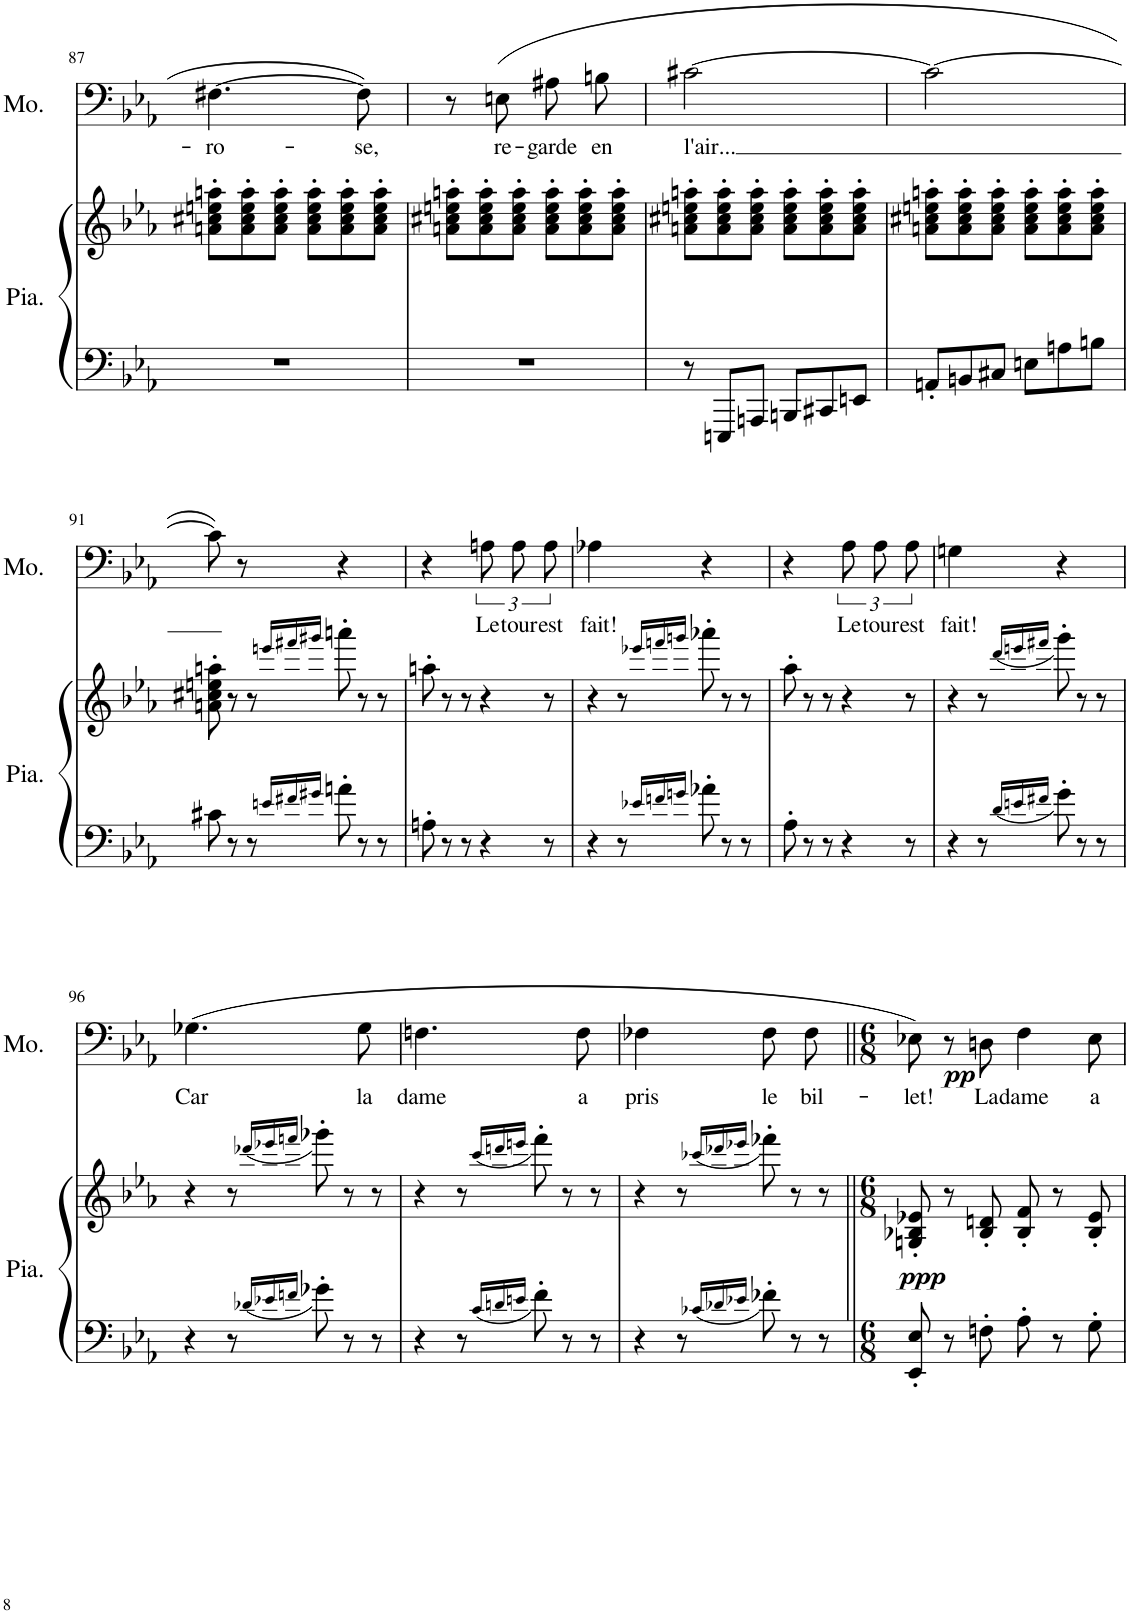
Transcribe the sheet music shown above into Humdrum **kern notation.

**kern	**kern	**dynam	**kern	**text	**dynam
*part2	*part2	*part2	*part1	*part1	*part1
*staff3	*staff2	*staff2/3	*staff1	*staff1	*staff1
*I"Piano	*	*	*I"Morales	*	*
*I'Pia.	*	*	*I'Mo.	*	*
!!LO:PB:g=z
*clefF4	*clefG2	*	*clefF4	*	*
*k[b-e-a-]	*k[b-e-a-]	*	*k[b-e-a-]	*	*
*M2/4	*M2/4	*	*M2/4	*	*
*	*Xbrackettup	*	*	*	*
=87	=87	=87	=87	=87	=87
!	!	!	!	!LO:LY:b	!
2r	12an\' 12cc#X\' 12een\' 12aan\'L	.	[4.F#X\	-ro-	.
.	12a\' 12cc#\' 12ee\' 12aa\'	.	.	.	.
.	12a\' 12cc#\' 12ee\' 12aa\'J	.	.	.	.
.	12a\' 12cc#\' 12ee\' 12aa\'L	.	.	.	.
.	12a\' 12cc#\' 12ee\' 12aa\'	.	.	.	.
!	!	!	!	!LO:LY:b	!
.	.	.	8F#\]	-se,	.
.	12a\' 12cc#\' 12ee\' 12aa\'J	.	.	.	.
=88	=88	=88	=88	=88	=88
2r	12an\' 12cc#X\' 12een\' 12aan\'L	.	8r	.	.
.	12a\' 12cc#\' 12ee\' 12aa\'	.	.	.	.
!	!	!	!	!LO:LY:b	!
.	.	.	(8En\	re-	.
.	12a\' 12cc#\' 12ee\' 12aa\'J	.	.	.	.
!	!	!	!	!LO:LY:b	!
.	12a\' 12cc#\' 12ee\' 12aa\'L	.	8A#X\L	-garde	.
.	12a\' 12cc#\' 12ee\' 12aa\'	.	.	.	.
!	!	!	!	!LO:LY:b	!
.	.	.	8Bn\J	en	.
.	12a\' 12cc#\' 12ee\' 12aa\'J	.	.	.	.
=89	=89	=89	=89	=89	=89
!	!	!	!	!LO:LY:b	!
12r	12an\' 12cc#X\' 12een\' 12aan\'L	.	[2c#X\	l'air...	.
12EEEn/L	12a\' 12cc#\' 12ee\' 12aa\'	.	.	.	.
12AAAn/J	12a\' 12cc#\' 12ee\' 12aa\'J	.	.	.	.
*Xbrackettup	*	*	*	*	*
12BBBn/L	12a\' 12cc#\' 12ee\' 12aa\'L	.	.	.	.
12CC#X/	12a\' 12cc#\' 12ee\' 12aa\'	.	.	.	.
12EEn/J	12a\' 12cc#\' 12ee\' 12aa\'J	.	.	.	.
=90	=90	=90	=90	=90	=90
12AAn'/L	12an\' 12cc#X\' 12een\' 12aan\'L	.	2c#\_	.	.
12BBn/	12a\' 12cc#\' 12ee\' 12aa\'	.	.	.	.
12C#X/J	12a\' 12cc#\' 12ee\' 12aa\'J	.	.	.	.
12En\L	12a\' 12cc#\' 12ee\' 12aa\'L	.	.	.	.
12An\	12a\' 12cc#\' 12ee\' 12aa\'	.	.	.	.
12Bn\J	12a\' 12cc#\' 12ee\' 12aa\'J	.	.	.	.
!!LO:LB:g=z
=91	=91	=91	=91	=91	=91
*brackettup	*brackettup	*	*	*	*
12c#X\	12an\' 12cc#X\' 12een\' 12aan\'	.	8c#\])	.	.
12r	12r	.	.	.	.
.	.	.	8r	.	.
12r	12r	.	.	.	.
16qen/LL	16qeeen/LL	.	.	.	.
16qf#X/	16qfff#X/	.	.	.	.
16qg#X/JJ	16qggg#X/JJ	.	.	.	.
12an'\	12aaan'\	.	4r	.	.
12r	12r	.	.	.	.
12r	12r	.	.	.	.
=92	=92	=92	=92	=92	=92
12An'\	12aan'\	.	4r	.	.
12r	12r	.	.	.	.
12r	12r	.	.	.	.
!	!	!	!	!LO:LY:b	!
6r	6r	.	12An\L	Le	.
!	!	!	!	!LO:LY:b	!
.	.	.	12A\	tour	.
!	!	!	!	!LO:LY:b	!
12r	12r	.	12A\J	est	.
=93	=93	=93	=93	=93	=93
!	!	!	!	!LO:LY:b	!
4r	4r	.	4A-X\	fait!	.
16qe-X/LL	16qeee-X/LL	.	.	.	.
16qfn/	16qfffn/	.	.	.	.
16qgn/JJ	16qgggn/JJ	.	.	.	.
12a-X'\	12aaa-X'\	.	4r	.	.
12r	12r	.	.	.	.
12r	12r	.	.	.	.
=94	=94	=94	=94	=94	=94
12A-'\	12aa-'\	.	4r	.	.
12r	12r	.	.	.	.
12r	12r	.	.	.	.
!	!	!	!	!LO:LY:b	!
6r	6r	.	12A-\L	Le	.
!	!	!	!	!LO:LY:b	!
.	.	.	12A-\	tour	.
!	!	!	!	!LO:LY:b	!
12r	12r	.	12A-\J	est	.
=95	=95	=95	=95	=95	=95
!	!	!	!	!LO:LY:b	!
4r	4r	.	4Gn\	fait!	.
16qd/LL	(16qddd/LL	.	.	.	.
16qen/	16qeeen/	.	.	.	.
16qf#X/JJ	16qfff#X/JJ	.	.	.	.
12g'\	12ggg'\)	.	4r	.	.
12r	12r	.	.	.	.
12r	12r	.	.	.	.
!!LO:LB:g=z
=96	=96	=96	=96	=96	=96
!	!	!	!	!LO:LY:b	!
4r	4r	.	(4.G-X\	Car	.
16qd-X/LL	(16qddd-X/LL	.	.	.	.
16qe-X/	16qeee-X/	.	.	.	.
16qfn/JJ	16qfffn/JJ	.	.	.	.
12g-X'\	12ggg-X'\)	.	.	.	.
12r	12r	.	.	.	.
!	!	!	!	!LO:LY:b	!
.	.	.	8G-\	la	.
12r	12r	.	.	.	.
=97	=97	=97	=97	=97	=97
!	!	!	!	!LO:LY:b	!
4r	4r	.	4.Fn\	dame	.
16qc/LL	(16qccc/LL	.	.	.	.
16qdn/	16qdddn/	.	.	.	.
16qen/JJ	16qeeen/JJ	.	.	.	.
12f'\	12fff'\)	.	.	.	.
12r	12r	.	.	.	.
!	!	!	!	!LO:LY:b	!
.	.	.	8F\	a	.
12r	12r	.	.	.	.
=98	=98	=98	=98	=98	=98
!	!	!	!	!LO:LY:b	!
4r	4r	.	4F-X\	pris	.
16qc-X/LL	(16qccc-X/LL	.	.	.	.
16qd-X/	16qddd-X/	.	.	.	.
16qe-X/JJ	16qeee-X/JJ	.	.	.	.
!	!	!	!	!LO:LY:b	!
12f-X'\	12fff-X'\)	.	8F-\L	le	.
12r	12r	.	.	.	.
!	!	!	!	!LO:LY:b	!
.	.	.	8F-\J	bil-	.
12r	12r	.	.	.	.
=99||	=99||	=99||	=99||	=99||	=99||
*M6/8	*M6/8	*	*M6/8	*	*
!	!	!LO:DY:b	!	!LO:LY:b	!
8EE-/' 8E-/'	8Gn/' 8B-X/' 8e-X/'	ppp	8E-X\)	-let!	.
!	!	!	!	!	!LO:DY:b
8r	8r	.	8r	.	pp
!	!	!	!	!LO:LY:b	!
8Fn'\	8B-/' 8dn/'	.	8Dn\	La	.
!	!	!	!	!LO:LY:b	!
8A-'\	8B-/' 8f/'	.	4F\	dame	.
8r	8r	.	.	.	.
!	!	!	!	!LO:LY:b	!
8G'\	8B-/' 8e-/'	.	8E-\	a	.
=	=	=	=	=	=
*-	*-	*-	*-	*-	*-
